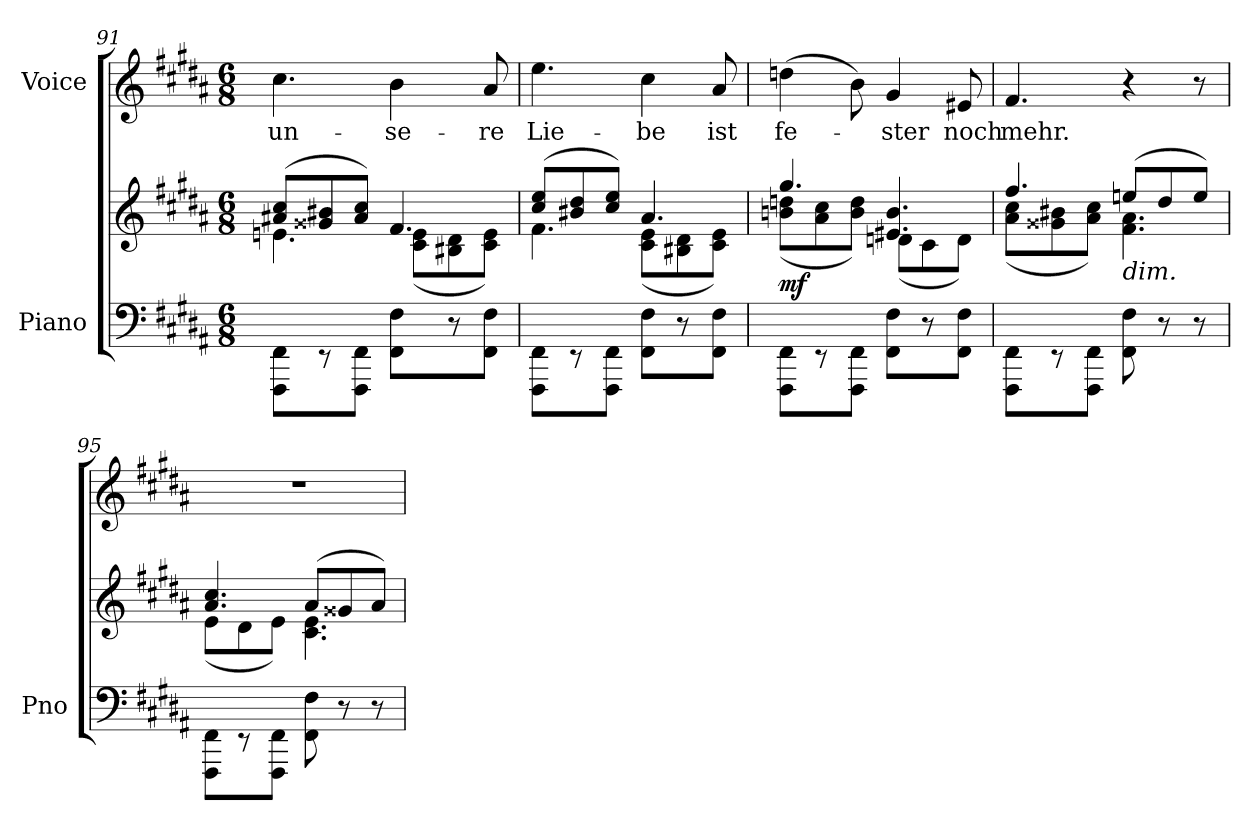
**kern	**kern	**dynam	**kern	**text
*part2	*part2	*part2	*part1	*part1
*staff3	*staff2	*staff2/3	*staff1	*staff1
*I"Piano	*	*	*I"Voice	*
*I'Pno	*	*	*	*
*clefF4	*clefG2	*	*clefG2	*
*k[f#c#g#d#a#]	*k[f#c#g#d#a#]	*	*k[f#c#g#d#a#]	*
*M6/8	*M6/8	*	*M6/8	*
=91	=91	=91	=91	=91
*	*^	*	*	*
!	!	!	!	!	!LO:LY:b
8FFF#\ 8FF#\L	(8a#X/ 8cc#/L	4.en\	.	4.cc#\	un-
8r	8g##X/ 8b#X/	.	.	.	.
8FFF#\ 8FF#\J	8a#/ 8cc#/J)	.	.	.	.
!	!	!	!	!	!LO:LY:b
8FF#\ 8F#\L	4.f#/	(8c#\ 8e\L	.	4b\	-se-
8r	.	8B#X\ 8d#\	.	.	.
!	!	!	!	!	!LO:LY:b
8FF#\ 8F#\J	.	8c#\ 8e\J)	.	8a#/	-re
=92	=92	=92	=92	=92	=92
!	!	!	!	!	!LO:LY:b
8FFF#\ 8FF#\L	(8cc#/ 8ee/L	4.f#\	.	4.ee\	Lie-
8r	8b#X/ 8dd#/	.	.	.	.
8FFF#\ 8FF#\J	8cc#/ 8ee/J)	.	.	.	.
!	!	!	!	!	!LO:LY:b
8FF#\ 8F#\L	4.a#/	(8c#\ 8e\L	.	4cc#\	-be
8r	.	8B#X\ 8d#\	.	.	.
!	!	!	!	!	!LO:LY:b
8FF#\ 8F#\J	.	8c#\ 8e\J)	.	8a#/	ist
=93	=93	=93	=93	=93	=93
!	!	!	!LO:DY:a=2	!	!LO:LY:b
8FFF#\ 8FF#\L	4.gg#/	(8bn\ 8ddn\L	mf	(4ddn\	fe-
8r	.	8a#\ 8cc#\	.	.	.
8FFF#\ 8FF#\J	.	8b\ 8dd\J)	.	8b\)	.
!	!	!	!	!	!LO:LY:b
8FF#\ 8F#\L	4.e#X/ 4.b/	(8dn\L	.	4g#/	-ster
8r	.	8c#\	.	.	.
!	!	!	!	!	!LO:LY:b
8FF#\ 8F#\J	.	8d\J)	.	8e#X/	noch
!!LO:LB:g=z
=94	=94	=94	=94	=94	=94
!	!	!	!	!	!LO:LY:b
8FFF#\ 8FF#\L	4.ff#/	(8a#\ 8cc#\L	.	4.f#/	mehr.
8r	.	8g##X\ 8b#X\	.	.	.
8FFF#\ 8FF#\J	.	8a#\ 8cc#\J)	.	.	.
!	!LO:TX:b:i:t=dim.	!	!	!	!
8FF#\ 8F#\	(8een/L	4.f#\ 4.a#\	.	4r	.
8r	8dd#/	.	.	.	.
8r	8ee/J)	.	.	8r	.
=95	=95	=95	=95	=95	=95
8FFF#\ 8FF#\L	4.a#/ 4.cc#/	(8e\L	.	2.r	.
8r	.	8d#\	.	.	.
8FFF#\ 8FF#\J	.	8e\J)	.	.	.
8FF#\ 8F#\	(8a#/L	4.c#\ 4.e\	.	.	.
8r	8g##X/	.	.	.	.
8r	8a#/J)	.	.	.	.
*	*v	*v	*	*	*
=	=	=	=	=
*-	*-	*-	*-	*-
